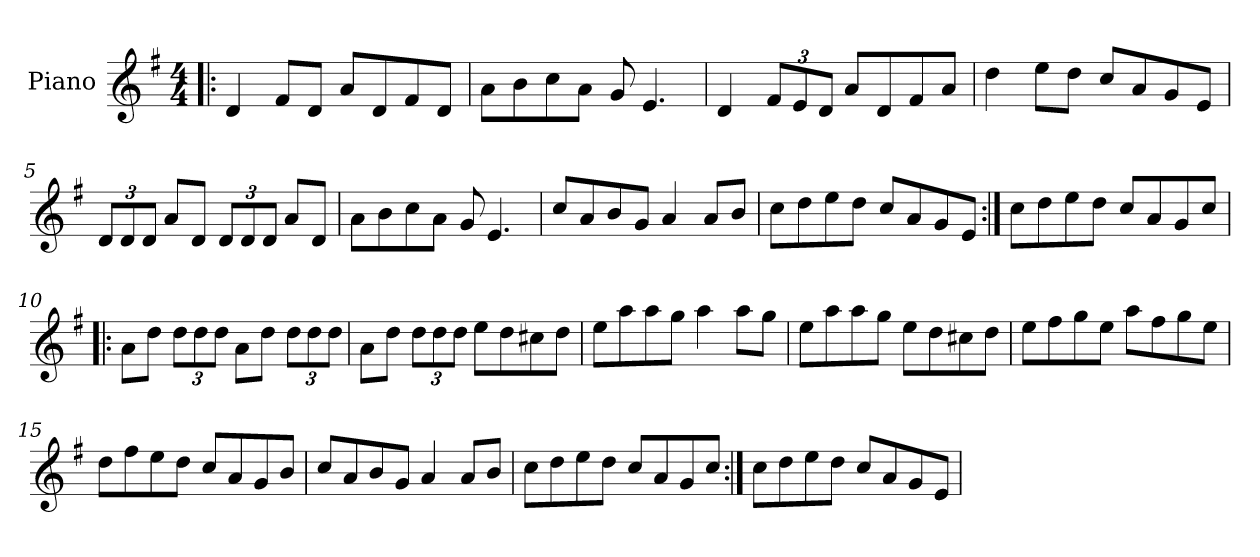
**kern
*part1
*staff1
*I"Piano
*I'Pno
*clefG2
*k[f#]
*D:mix
*M4/4
=1!|:
4d/
8f#/L
8d/J
8a/L
8d/
8f#/
8d/J
=2
8a\L
8b\
8cc\
8a\J
8g/
4.e/
=3
4d/
12f#/L
12e/
12d/J
8a/L
8d/
8f#/
8a/J
=4
4dd\
8ee\L
8dd\J
8cc/L
8a/
8g/
8e/J
!!LO:LB:g=z
=5
12d/L
12d/
12d/J
8a/L
8d/J
12d/L
12d/
12d/J
8a/L
8d/J
=6
8a\L
8b\
8cc\
8a\J
8g/
4.e/
=7
8cc/L
8a/
8b/
8g/J
4a/
8a/L
8b/J
=8
8cc\L
8dd\
8ee\
8dd\J
8cc/L
8a/
8g/
8e/J
!!LO:LB:g=z
=9:|!
8cc\L
8dd\
8ee\
8dd\J
8cc/L
8a/
8g/
8cc/J
=10!|:
8a\L
8dd\J
12dd\L
12dd\
12dd\J
8a\L
8dd\J
12dd\L
12dd\
12dd\J
=11
8a\L
8dd\J
12dd\L
12dd\
12dd\J
8ee\L
8dd\
8cc#X\
8dd\J
=12
8ee\L
8aa\
8aa\
8gg\J
4aa\
8aa\L
8gg\J
!!LO:LB:g=z
=13
8ee\L
8aa\
8aa\
8gg\J
8ee\L
8dd\
8cc#X\
8dd\J
=14
8ee\L
8ff#\
8gg\
8ee\J
8aa\L
8ff#\
8gg\
8ee\J
=15
8dd\L
8ff#\
8ee\
8dd\J
8cc/L
8a/
8g/
8b/J
=16
8cc/L
8a/
8b/
8g/J
4a/
8a/L
8b/J
!!LO:LB:g=z
=17
8cc\L
8dd\
8ee\
8dd\J
8cc/L
8a/
8g/
8cc/J
=18:|!
8cc\L
8dd\
8ee\
8dd\J
8cc/L
8a/
8g/
8e/J
=
*-
